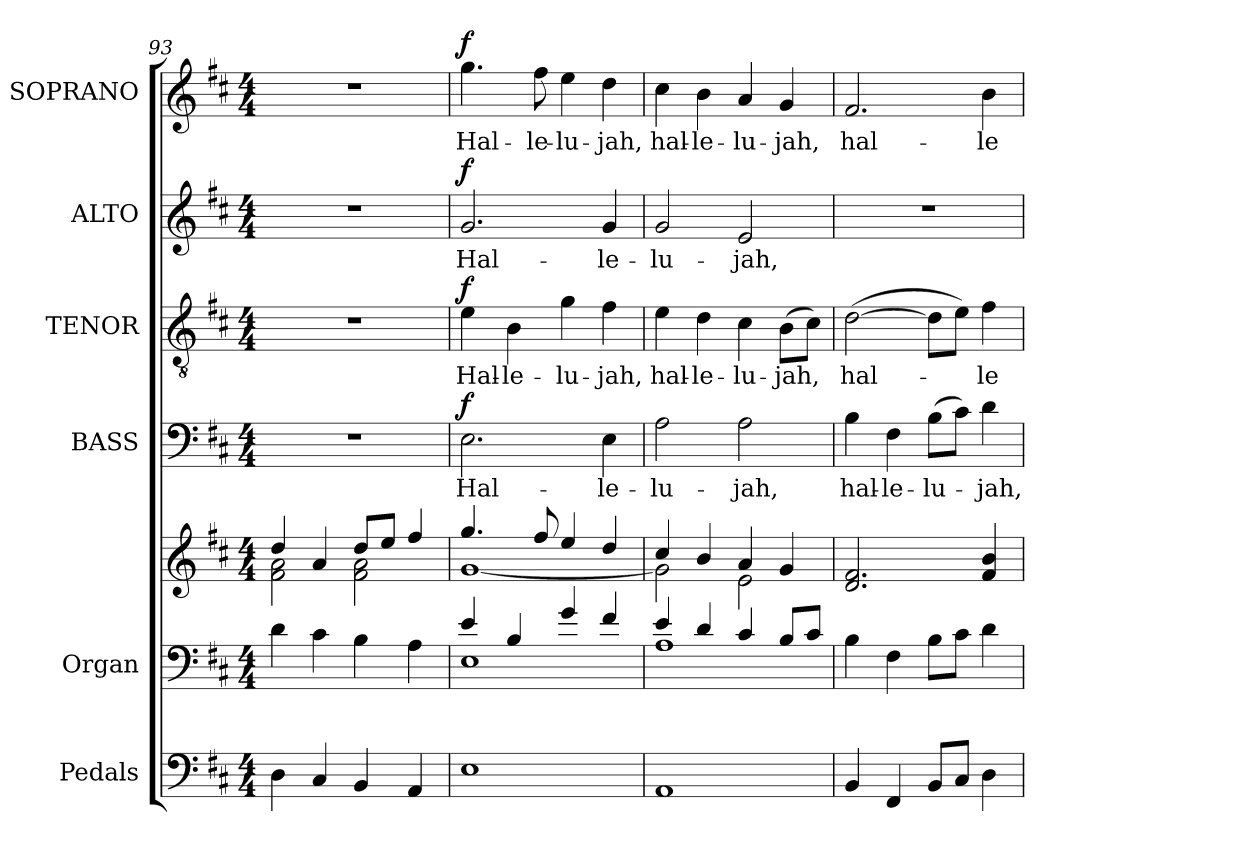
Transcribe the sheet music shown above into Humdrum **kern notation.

**kern	**kern	**kern	**kern	**text	**dynam	**kern	**text	**dynam	**kern	**text	**dynam	**kern	**text	**dynam
*part6	*part5	*part5	*part4	*part4	*part4	*part3	*part3	*part3	*part2	*part2	*part2	*part1	*part1	*part1
*staff7	*staff6	*staff5	*staff4	*staff4	*staff4	*staff3	*staff3	*staff3	*staff2	*staff2	*staff2	*staff1	*staff1	*staff1
*I"Pedals	*I"Organ	*	*I"BASS	*	*	*I"TENOR	*	*	*I"ALTO	*	*	*I"SOPRANO	*	*
*I'Ped.	*I'Org.	*	*I'B.	*	*	*I'T.	*	*	*I'A.	*	*	*I'S.	*	*
*clefF4	*clefF4	*clefG2	*clefF4	*	*	*clefGv2	*	*	*clefG2	*	*	*clefG2	*	*
*	*	*	*	*	*	*ITrd7c12	*	*	*	*	*	*	*	*
*k[f#c#]	*k[f#c#]	*k[f#c#]	*k[f#c#]	*	*	*k[f#c#]	*	*	*k[f#c#]	*	*	*k[f#c#]	*	*
*D:	*D:	*D:	*D:	*	*	*D:	*	*	*D:	*	*	*D:	*	*
*M4/4	*M4/4	*M4/4	*M4/4	*	*	*M4/4	*	*	*M4/4	*	*	*M4/4	*	*
=93	=93	=93	=93	=93	=93	=93	=93	=93	=93	=93	=93	=93	=93	=93
*	*	*^	*	*	*	*	*	*	*	*	*	*	*	*
4Di\	4di\	4ddi/	2f#i\ 2ai	1r	.	.	1r	.	.	1r	.	.	1r	.	.
4C#i/	4c#i\	4ai/	.	.	.	.	.	.	.	.	.	.	.	.	.
4BBi/	4Bi\	8ddi/L	2f#i\ 2ai	.	.	.	.	.	.	.	.	.	.	.	.
.	.	8eei/J	.	.	.	.	.	.	.	.	.	.	.	.	.
4AAi/	4Ai\	4ff#i/	.	.	.	.	.	.	.	.	.	.	.	.	.
=94	=94	=94	=94	=94	=94	=94	=94	=94	=94	=94	=94	=94	=94	=94	=94
*	*^	*	*	*	*	*	*	*	*	*	*	*	*	*	*
!	!	!	!	!	!	!LO:LY:b:color=#000000	!	!	!	!	!	!	!	!	!	!
!	!	!	!	!	!	!	!	!	!LO:LY:b:color=#000000	!	!	!	!	!	!	!
!	!	!	!	!	!	!	!	!	!	!	!	!LO:LY:b:color=#000000	!	!	!	!
!	!	!	!	!	!	!	!	!	!	!	!	!	!	!	!LO:LY:b:color=#000000	!
1Ei	4ei/	1Ei	4.ggi/	[<1gi	2.Ei\	Hal-	f	4Ei\	Hal-	f	2.gi/	Hal-	f	4.ggi\	Hal-	f
!	!	!	!	!	!	!	!	!	!LO:LY:b:color=#000000	!	!	!	!	!	!	!
.	4Bi/	.	.	.	.	.	.	4BBi\	-le-	.	.	.	.	.	.	.
!	!	!	!	!	!	!	!	!	!	!	!	!	!	!	!LO:LY:b:color=#000000	!
.	.	.	8ff#i/	.	.	.	.	.	.	.	.	.	.	8ff#i\	-le-	.
!	!	!	!	!	!	!	!	!	!LO:LY:b:color=#000000	!	!	!	!	!	!	!
!	!	!	!	!	!	!	!	!	!	!	!	!	!	!	!LO:LY:b:color=#000000	!
.	4gi/	.	4eei/	.	.	.	.	4Gi\	-lu-	.	.	.	.	4eei\	-lu-	.
!	!	!	!	!	!	!LO:LY:b:color=#000000	!	!	!	!	!	!	!	!	!	!
!	!	!	!	!	!	!	!	!	!LO:LY:b:color=#000000	!	!	!	!	!	!	!
!	!	!	!	!	!	!	!	!	!	!	!	!LO:LY:b:color=#000000	!	!	!	!
!	!	!	!	!	!	!	!	!	!	!	!	!	!	!	!LO:LY:b:color=#000000	!
.	4f#i/	.	4ddi/	.	4Ei\	-le-	.	4F#i\	-jah,	.	4gi/	-le-	.	4ddi\	-jah,	.
=95	=95	=95	=95	=95	=95	=95	=95	=95	=95	=95	=95	=95	=95	=95	=95	=95
!	!	!	!	!	!	!LO:LY:b:color=#000000	!	!	!	!	!	!	!	!	!	!
!	!	!	!	!	!	!	!	!	!LO:LY:b:color=#000000	!	!	!	!	!	!	!
!	!	!	!	!	!	!	!	!	!	!	!	!LO:LY:b:color=#000000	!	!	!	!
!	!	!	!	!	!	!	!	!	!	!	!	!	!	!	!LO:LY:b:color=#000000	!
1AAi	4ei/	1Ai	4cc#i/	2gi\]	2Ai\	-lu-	.	4Ei\	hal-	.	2gi/	-lu-	.	4cc#i\	hal-	.
!	!	!	!	!	!	!	!	!	!LO:LY:b:color=#000000	!	!	!	!	!	!	!
!	!	!	!	!	!	!	!	!	!	!	!	!	!	!	!LO:LY:b:color=#000000	!
.	4di/	.	4bi/	.	.	.	.	4Di\	-le-	.	.	.	.	4bi\	-le-	.
!	!	!	!	!	!	!LO:LY:b:color=#000000	!	!	!	!	!	!	!	!	!	!
!	!	!	!	!	!	!	!	!	!LO:LY:b:color=#000000	!	!	!	!	!	!	!
!	!	!	!	!	!	!	!	!	!	!	!	!LO:LY:b:color=#000000	!	!	!	!
!	!	!	!	!	!	!	!	!	!	!	!	!	!	!	!LO:LY:b:color=#000000	!
.	4c#i/	.	4ai/	2ei\	2Ai\	-jah,	.	4C#i\	-lu-	.	2ei/	-jah,	.	4ai/	-lu-	.
!	!	!	!	!	!	!	!	!	!LO:LY:b:color=#000000	!	!	!	!	!	!	!
!	!	!	!	!	!	!	!	!	!	!	!	!	!	!	!LO:LY:b:color=#000000	!
.	8Bi/L	.	4gi/	.	.	.	.	(8BBi\L	-jah,	.	.	.	.	4gi/	-jah,	.
.	8c#i/J	.	.	.	.	.	.	8C#i\J)	.	.	.	.	.	.	.	.
*	*v	*v	*	*	*	*	*	*	*	*	*	*	*	*	*	*
*	*	*v	*v	*	*	*	*	*	*	*	*	*	*	*	*
!!LO:PB:g=z
=96	=96	=96	=96	=96	=96	=96	=96	=96	=96	=96	=96	=96	=96	=96
!	!	!	!	!LO:LY:b:color=#000000	!	!	!	!	!	!	!	!	!	!
!	!	!	!	!	!	!	!LO:LY:b:color=#000000	!	!	!	!	!	!	!
!	!	!	!	!	!	!	!	!	!	!	!	!	!LO:LY:b:color=#000000	!
4BBi/	4Bi\	2.di/ 2.f#i	4Bi\	hal-	.	([>2Di\	hal-	.	1r	.	.	2.f#i/	hal-	.
!	!	!	!	!LO:LY:b:color=#000000	!	!	!	!	!	!	!	!	!	!
4FF#i/	4F#i\	.	4F#i\	-le-	.	.	.	.	.	.	.	.	.	.
!	!	!	!	!LO:LY:b:color=#000000	!	!	!	!	!	!	!	!	!	!
8BBi/L	8Bi\L	.	(8Bi\L	-lu-	.	8Di\L]	.	.	.	.	.	.	.	.
8C#i/J	8c#i\J	.	8c#i\J)	.	.	8Ei\J)	.	.	.	.	.	.	.	.
!	!	!	!	!LO:LY:b:color=#000000	!	!	!	!	!	!	!	!	!	!
!	!	!	!	!	!	!	!LO:LY:b:color=#000000	!	!	!	!	!	!	!
!	!	!	!	!	!	!	!	!	!	!	!	!	!LO:LY:b:color=#000000	!
4Di\	4di\	4f#i/ 4bi	4di\	-jah,	.	4F#i\	-le-	.	.	.	.	4bi\	-le-	.
=	=	=	=	=	=	=	=	=	=	=	=	=	=	=
*-	*-	*-	*-	*-	*-	*-	*-	*-	*-	*-	*-	*-	*-	*-
